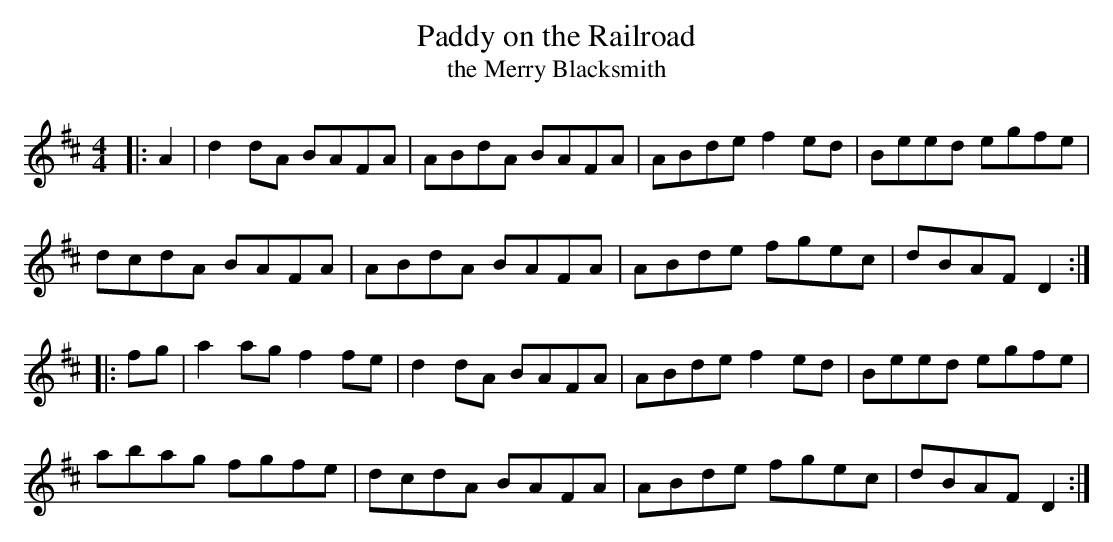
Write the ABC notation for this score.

X:1
T:Paddy on the Railroad
T:the Merry Blacksmith
M:4/4
L:1/8
K:Dmajor
|:A2|d2dA BAFA|ABdA BAFA|ABde f2ed|Beed egfe|
dcdA BAFA|ABdA BAFA|ABde fgec|dBAF D2:|
|:fg|a2 agf2fe|d2 dA BAFA|ABde f2ed|Beed egfe|
abag fgfe|dcdA BAFA|ABde fgec|dBAF D2:|
